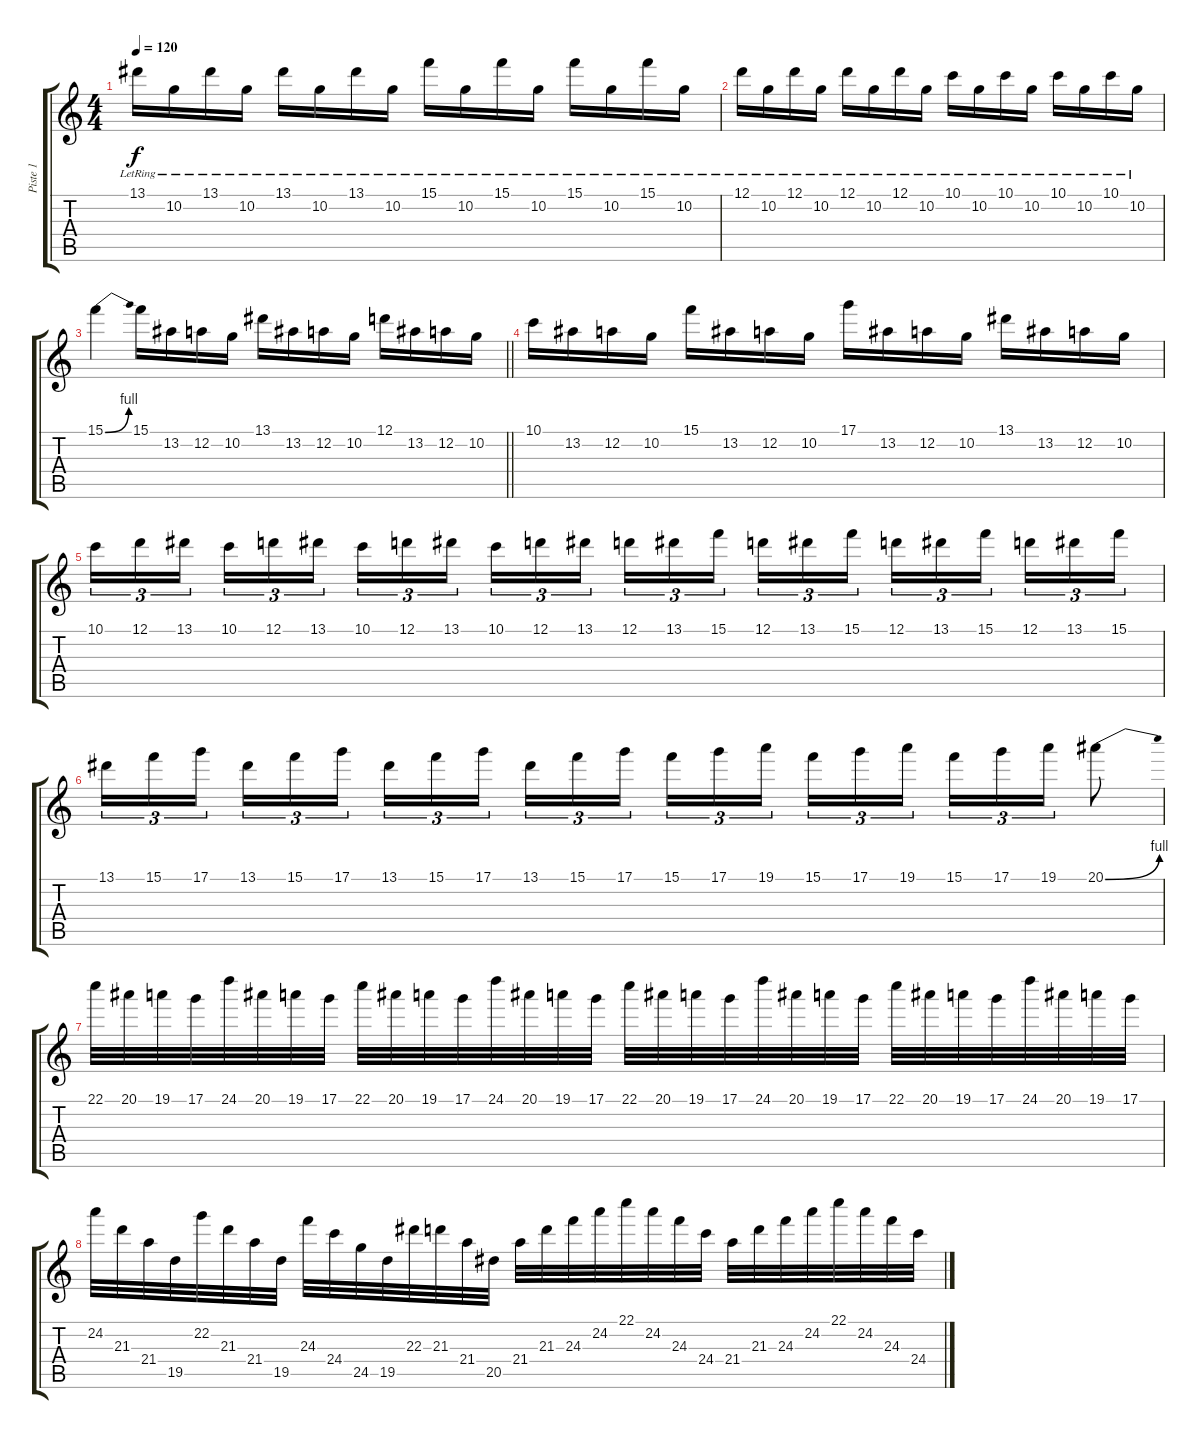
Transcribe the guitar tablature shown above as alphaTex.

\track ("Piste 1" "Piste 1") {instrument distortionguitar}
\staff {score tabs}
\tuning (D4 A3 F3 C3 G2 C2) {hide}
\ts (4 4)
\tempo 120
\clef g2
\ks c
13.1{lr}.16{dy f} 10.2{lr}.16 13.1{lr}.16 10.2{lr}.16 13.1{lr}.16 10.2{lr}.16 13.1{lr}.16 10.2{lr}.16 15.1{lr}.16 10.2{lr}.16 15.1{lr}.16 10.2{lr}.16 15.1{lr}.16 10.2{lr}.16 15.1{lr}.16 10.2{lr}.16 |
12.1{lr}.16 10.2{lr}.16 12.1{lr}.16 10.2{lr}.16 12.1{lr}.16 10.2{lr}.16 12.1{lr}.16 10.2{lr}.16 10.1{lr}.16 10.2{lr}.16 10.1{lr}.16 10.2{lr}.16 10.1{lr}.16 10.2{lr}.16 10.1{lr}.16 10.2{lr}.16 |
\barLineRight lightlight
15.1{be (bend 0 0 60 4)}.4{balance 0 instrument distortionguitar} 15.1.16 13.2.16 12.2.16 10.2.16 13.1.16 13.2.16 12.2.16 10.2.16 12.1.16 13.2.16 12.2.16 10.2.16 |
10.1.16 13.2.16 12.2.16 10.2.16 15.1.16 13.2.16 12.2.16 10.2.16 17.1.16 13.2.16 12.2.16 10.2.16 13.1.16 13.2.16 12.2.16 10.2.16 |
10.1.16{tu (3 2)} 12.1.16{tu (3 2)} 13.1.16{tu (3 2) beam splitsecondary} 10.1.16{tu (3 2)} 12.1.16{tu (3 2)} 13.1.16{tu (3 2)} 10.1.16{tu (3 2)} 12.1.16{tu (3 2)} 13.1.16{tu (3 2) beam splitsecondary} 10.1.16{tu (3 2)} 12.1.16{tu (3 2)} 13.1.16{tu (3 2)} 12.1.16{tu (3 2)} 13.1.16{tu (3 2)} 15.1.16{tu (3 2) beam splitsecondary} 12.1.16{tu (3 2)} 13.1.16{tu (3 2)} 15.1.16{tu (3 2)} 12.1.16{tu (3 2)} 13.1.16{tu (3 2)} 15.1.16{tu (3 2) beam splitsecondary} 12.1.16{tu (3 2)} 13.1.16{tu (3 2)} 15.1.16{tu (3 2)} |
13.1.16{tu (3 2)} 15.1.16{tu (3 2)} 17.1.16{tu (3 2) beam splitsecondary} 13.1.16{tu (3 2)} 15.1.16{tu (3 2)} 17.1.16{tu (3 2)} 13.1.16{tu (3 2)} 15.1.16{tu (3 2)} 17.1.16{tu (3 2) beam splitsecondary} 13.1.16{tu (3 2)} 15.1.16{tu (3 2)} 17.1.16{tu (3 2)} 15.1.16{tu (3 2)} 17.1.16{tu (3 2)} 19.1.16{tu (3 2) beam splitsecondary} 15.1.16{tu (3 2)} 17.1.16{tu (3 2)} 19.1.16{tu (3 2)} 15.1.16{tu (3 2)} 17.1.16{tu (3 2)} 19.1.16{tu (3 2)} 20.1{be (bend 0 0 60 4)}.8 |
22.1.32 20.1.32 19.1.32 17.1.32 24.1.32 20.1.32 19.1.32 17.1.32 22.1.32 20.1.32 19.1.32 17.1.32 24.1.32 20.1.32 19.1.32 17.1.32 22.1.32 20.1.32 19.1.32 17.1.32 24.1.32 20.1.32 19.1.32 17.1.32 22.1.32 20.1.32 19.1.32 17.1.32 24.1.32 20.1.32 19.1.32 17.1.32 |
24.2.32 21.3.32 21.4.32 19.5.32 22.2.32 21.3.32 21.4.32 19.5.32 24.3.32 24.4.32 24.5.32 19.5.32 22.3.32 21.3.32 21.4.32 20.5.32 21.4.32 21.3.32 24.3.32 24.2.32 22.1.32 24.2.32 24.3.32 24.4.32 21.4.32 21.3.32 24.3.32 24.2.32 22.1.32 24.2.32 24.3.32 24.4.32
